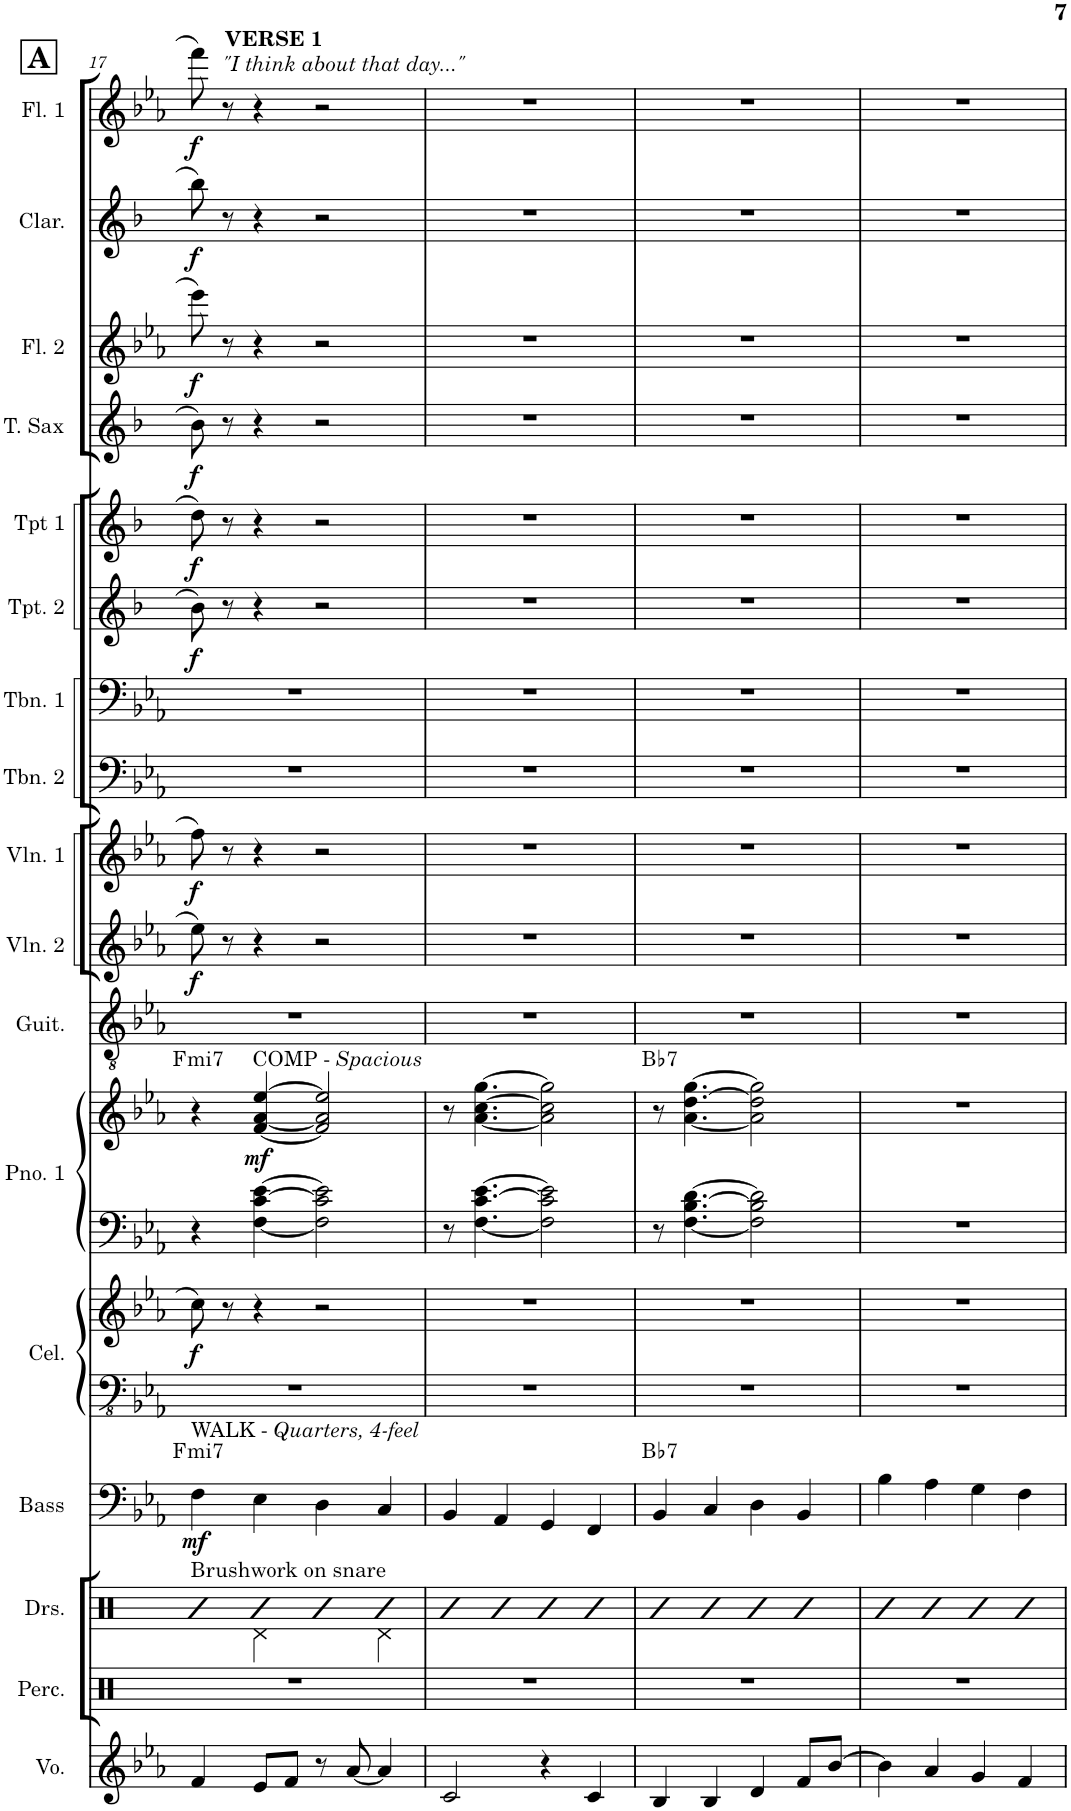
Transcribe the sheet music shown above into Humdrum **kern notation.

**kern	**kern	**kern	**kern	**dynam	**harte	**kern	**kern	**dynam	**kern	**kern	**dynam	**harte	**kern	**kern	**dynam	**kern	**dynam	**kern	**kern	**kern	**dynam	**kern	**dynam	**kern	**dynam	**kern	**dynam	**kern	**dynam	**kern	**dynam
*part17	*part16	*part15	*part14	*part14	*part14	*part13	*part13	*part13	*part12	*part12	*part12	*part12	*part11	*part10	*part10	*part9	*part9	*part8	*part7	*part6	*part6	*part5	*part5	*part4	*part4	*part3	*part3	*part2	*part2	*part1	*part1
*staff19	*staff18	*staff17	*staff16	*staff16	*	*staff15	*staff14	*staff14/15	*staff13	*staff12	*staff12/13	*	*staff11	*staff10	*staff10	*staff9	*staff9	*staff8	*staff7	*staff6	*staff6	*staff5	*staff5	*staff4	*staff4	*staff3	*staff3	*staff2	*staff2	*staff1	*staff1
*I"Voice	*I"Percussion	*I"Drumset	*I"Bass	*	*	*I"Piano 2	*	*	*I"Piano 1	*	*	*	*I"Guitar	*I"Violin 2	*	*I"Violin 1	*	*I"Trombone 2	*I"Trombone 1	*I"Trumpet 2	*	*I"Trumpet 1	*	*I"Tenor Sax	*	*I"Alto Sax (Doubles Flute)	*	*I"Clarinet	*	*I"Flute	*
*I'Vo.	*I'Perc.	*I'Drs.	*I'Bass	*	*	*I'Pno. 2	*	*	*I'Pno. 1	*	*	*	*I'Guit.	*I'Vln. 2	*	*I'Vln. 1	*	*I'Tbn. 2	*I'Tbn. 1	*I'Tpt. 2	*	*I'Tpt 1	*	*I'T. Sax	*	*I'Alto	*	*I'Clar.	*	*I'Fl. 1	*
!!LO:PB:g=z
*clefG2	*clefX	*clefX	*clefF4	*	*	*clefFv4	*clefG2	*	*clefF4	*clefG2	*	*	*clefGv2	*clefG2	*	*clefG2	*	*clefF4	*clefF4	*clefG2	*	*clefG2	*	*clefG2	*	*clefG2	*	*clefG2	*	*clefG2	*
*	*	*	*Trd7c12	*	*	*Trd-7c-12	*Trd-7c-12	*	*	*	*	*	*	*	*	*	*	*	*	*Trd1c2	*	*Trd1c2	*	*Trd8c14	*	*Trd5c9	*	*Trd1c2	*	*	*
*k[b-e-a-]	*k[]	*k[]	*k[b-e-a-]	*	*	*k[b-e-a-]	*k[b-e-a-]	*	*k[b-e-a-]	*k[b-e-a-]	*	*	*k[b-e-a-]	*k[b-e-a-]	*	*k[b-e-a-]	*	*k[b-e-a-]	*k[b-e-a-]	*k[b-]	*	*k[b-]	*	*k[b-]	*	*k[b-e-a-]	*	*k[b-]	*	*k[b-e-a-]	*
*M2/2	*M2/2	*M2/2	*M2/2	*	*	*M2/2	*M2/2	*	*M2/2	*M2/2	*	*	*M2/2	*M2/2	*	*M2/2	*	*M2/2	*M2/2	*M2/2	*	*M2/2	*	*M2/2	*	*M2/2	*	*M2/2	*	*M2/2	*
*met(c|)	*met(c|)	*met(c|)	*met(c|)	*	*	*met(c|)	*met(c|)	*	*met(c|)	*met(c|)	*	*	*met(c|)	*met(c|)	*	*met(c|)	*	*met(c|)	*met(c|)	*met(c|)	*	*met(c|)	*	*met(c|)	*	*met(c|)	*	*met(c|)	*	*met(c|)	*
!!LO:REH:place=s1:a:B:cj:fs=14:t=A
=17	=17	=17	=17	=17	=17	=17	=17	=17	=17	=17	=17	=17	=17	=17	=17	=17	=17	=17	=17	=17	=17	=17	=17	=17	=17	=17	=17	=17	=17	=17	=17
*	*	*^	*	*	*	*	*	*	*	*	*	*	*	*	*	*	*	*	*	*	*	*	*	*	*	*	*	*	*	*	*
!	!	!	!	!	!	!	!	!	!	!	!	!	!	!	!	!	!	!	!	!	!	!	!	!	!	!	!	!	!	!	!LO:TX:a:B:t=VERSE 1	!
!	!	!	!	!	!	!	!	!	!	!	!	!	!	!	!	!	!	!	!	!	!	!	!	!	!	!	!	!	!	!	!LO:TX:a:i:t="I think about that day..."	!
!	!	!	!	!LO:TX:a:t=WALK -	!	!	!	!	!	!	!	!	!	!	!	!	!	!	!	!	!	!	!	!	!	!	!	!	!	!	!	!
!	!	!	!	!LO:TX:a:i:t=Quarters, 4-feel	!	!	!	!	!	!	!	!	!	!	!	!	!	!	!	!	!	!	!	!	!	!	!	!	!	!	!	!
!	!	!LO:TX:a:t=Brushwork on snare	!	!	!	!	!	!	!	!	!	!	!	!	!	!	!	!	!	!	!	!	!	!	!	!	!	!	!	!	!	!
!	!	!	!	!	!LO:DY:b	!LO:H:kt=mi7	!	!	!LO:DY:b	!	!	!	!LO:H:kt=mi7	!	!	!LO:DY:b	!	!LO:DY:b	!	!	!	!LO:DY:b	!	!LO:DY:b	!	!LO:DY:b	!	!LO:DY:b	!	!LO:DY:b	!	!LO:DY:b
4f/	1r	4R	4ryy	4F\	mf	F:min7	1r	8cc\	f	4r	4r	.	F:min7	1r	8ee-\	f	8ff\	f	1r	1r	8b-\	f	8dd\	f	8b-\	f	8eee-\	f	8bb-\	f	8fff\	f
.	.	.	.	.	.	.	.	8r	.	.	.	.	.	.	8r	.	8r	.	.	.	8r	.	8r	.	8r	.	8r	.	8r	.	8r	.
!	!	!	!	!	!	!	!	!	!	!	!LO:TX:a:t=COMP -	!	!	!	!	!	!	!	!	!	!	!	!	!	!	!	!	!	!	!	!	!
!	!	!	!	!	!	!	!	!	!	!	!LO:TX:a:i:t=Spacious	!	!	!	!	!	!	!	!	!	!	!	!	!	!	!	!	!	!	!	!	!
!	!	!	!	!	!	!	!	!	!	!	!	!LO:DY:b	!	!	!	!	!	!	!	!	!	!	!	!	!	!	!	!	!	!	!	!
8e-/L	.	4R	4Rd\	4E-\	.	.	.	4r	.	[4F\ [4c\ [4e-\	[4f/ [4a-/ [4ee-/	mf	.	.	4r	.	4r	.	.	.	4r	.	4r	.	4r	.	4r	.	4r	.	4r	.
8f/J	.	.	.	.	.	.	.	.	.	.	.	.	.	.	.	.	.	.	.	.	.	.	.	.	.	.	.	.	.	.	.	.
8r	.	4R	4ryy	4D\	.	.	.	2r	.	2F\] 2c\] 2e-\]	2f/] 2a-/] 2ee-/]	.	.	.	2r	.	2r	.	.	.	2r	.	2r	.	2r	.	2r	.	2r	.	2r	.
[8a-/	.	.	.	.	.	.	.	.	.	.	.	.	.	.	.	.	.	.	.	.	.	.	.	.	.	.	.	.	.	.	.	.
4a-/]	.	4R	4Rd\	4C/	.	.	.	.	.	.	.	.	.	.	.	.	.	.	.	.	.	.	.	.	.	.	.	.	.	.	.	.
=18	=18	=18	=18	=18	=18	=18	=18	=18	=18	=18	=18	=18	=18	=18	=18	=18	=18	=18	=18	=18	=18	=18	=18	=18	=18	=18	=18	=18	=18	=18	=18	=18
2c/	1r	4R	4ryy	4BB-/	.	.	1r	1r	.	8r	8r	.	.	1r	1r	.	1r	.	1r	1r	1r	.	1r	.	1r	.	1r	.	1r	.	1r	.
.	.	.	.	.	.	.	.	.	.	[4.F\ [4.c\ [4.e-\	[4.a-\ [4.cc\ [4.gg\	.	.	.	.	.	.	.	.	.	.	.	.	.	.	.	.	.	.	.	.	.
.	.	4R	4Rd	4AA-/	.	.	.	.	.	.	.	.	.	.	.	.	.	.	.	.	.	.	.	.	.	.	.	.	.	.	.	.
4r	.	4R	4ryy	4GG/	.	.	.	.	.	2F\] 2c\] 2e-\]	2a-\] 2cc\] 2gg\]	.	.	.	.	.	.	.	.	.	.	.	.	.	.	.	.	.	.	.	.	.
4c/	.	4R	4Rd	4FF/	.	.	.	.	.	.	.	.	.	.	.	.	.	.	.	.	.	.	.	.	.	.	.	.	.	.	.	.
=19	=19	=19	=19	=19	=19	=19	=19	=19	=19	=19	=19	=19	=19	=19	=19	=19	=19	=19	=19	=19	=19	=19	=19	=19	=19	=19	=19	=19	=19	=19	=19	=19
!	!	!	!	!	!	!LO:H:kt=7	!	!	!	!	!	!	!LO:H:kt=7	!	!	!	!	!	!	!	!	!	!	!	!	!	!	!	!	!	!	!
4B-/	1r	4R	4ryy	4BB-/	.	Bb:7	1r	1r	.	8r	8r	.	Bb:7	1r	1r	.	1r	.	1r	1r	1r	.	1r	.	1r	.	1r	.	1r	.	1r	.
.	.	.	.	.	.	.	.	.	.	[4.F\ [4.B-\ [4.d\	[4.a-\ [4.dd\ [4.gg\	.	.	.	.	.	.	.	.	.	.	.	.	.	.	.	.	.	.	.	.	.
4B-/	.	4R	4Rd	4C/	.	.	.	.	.	.	.	.	.	.	.	.	.	.	.	.	.	.	.	.	.	.	.	.	.	.	.	.
4d/	.	4R	4ryy	4D\	.	.	.	.	.	2F\] 2B-\] 2d\]	2a-\] 2dd\] 2gg\]	.	.	.	.	.	.	.	.	.	.	.	.	.	.	.	.	.	.	.	.	.
8f/L	.	4R	4Rd	4BB-/	.	.	.	.	.	.	.	.	.	.	.	.	.	.	.	.	.	.	.	.	.	.	.	.	.	.	.	.
[8b-/J	.	.	.	.	.	.	.	.	.	.	.	.	.	.	.	.	.	.	.	.	.	.	.	.	.	.	.	.	.	.	.	.
=20	=20	=20	=20	=20	=20	=20	=20	=20	=20	=20	=20	=20	=20	=20	=20	=20	=20	=20	=20	=20	=20	=20	=20	=20	=20	=20	=20	=20	=20	=20	=20	=20
4b-\]	1r	4R	4ryy	4B-\	.	.	1r	1r	.	1r	1r	.	.	1r	1r	.	1r	.	1r	1r	1r	.	1r	.	1r	.	1r	.	1r	.	1r	.
4a-/	.	4R	4Rd	4A-\	.	.	.	.	.	.	.	.	.	.	.	.	.	.	.	.	.	.	.	.	.	.	.	.	.	.	.	.
4g/	.	4R	4ryy	4G\	.	.	.	.	.	.	.	.	.	.	.	.	.	.	.	.	.	.	.	.	.	.	.	.	.	.	.	.
4f/	.	4R	4Rd	4F\	.	.	.	.	.	.	.	.	.	.	.	.	.	.	.	.	.	.	.	.	.	.	.	.	.	.	.	.
*	*	*v	*v	*	*	*	*	*	*	*	*	*	*	*	*	*	*	*	*	*	*	*	*	*	*	*	*	*	*	*	*	*
=	=	=	=	=	=	=	=	=	=	=	=	=	=	=	=	=	=	=	=	=	=	=	=	=	=	=	=	=	=	=	=
*-	*-	*-	*-	*-	*-	*-	*-	*-	*-	*-	*-	*-	*-	*-	*-	*-	*-	*-	*-	*-	*-	*-	*-	*-	*-	*-	*-	*-	*-	*-	*-
